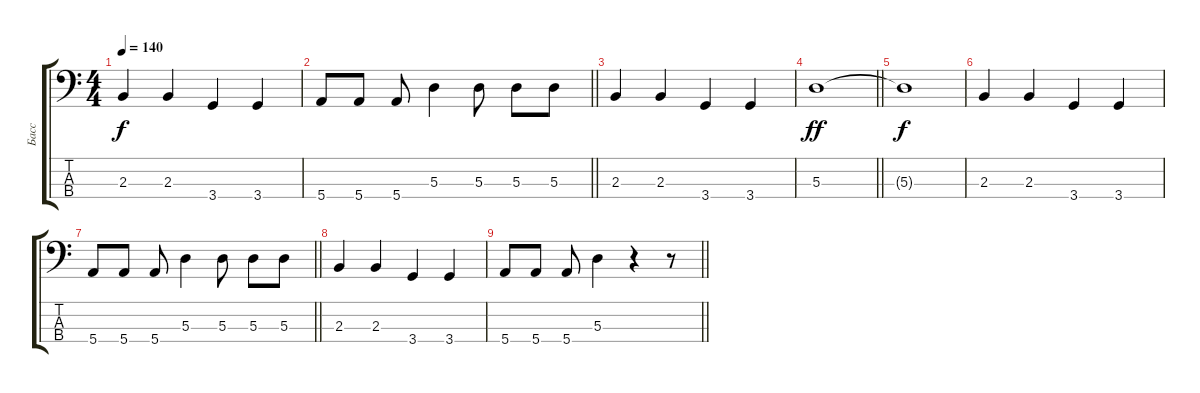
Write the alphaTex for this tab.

\track ("Басс" "Басс") {instrument electricbasspick}
\staff {score tabs}
\tuning (G2 D2 A1 E1) {hide}
\ts (4 4)
\tempo 140
\clef f4
\ks c
2.3.4{dy f} 2.3.4 3.4.4 3.4.4 |
\barLineRight lightlight
5.4.8 5.4.8 5.4.8 5.3.4 5.3.8 5.3.8 5.3.8 |
2.3.4 2.3.4 3.4.4 3.4.4 |
\barLineRight lightlight
5.3.1{dy ff} |
5.3{t}.1{dy f} |
2.3.4 2.3.4 3.4.4 3.4.4 |
\barLineRight lightlight
5.4.8 5.4.8 5.4.8 5.3.4 5.3.8 5.3.8 5.3.8 |
2.3.4 2.3.4 3.4.4 3.4.4 |
\barLineRight lightlight
5.4.8 5.4.8 5.4.8 5.3.4 r.4 r.8
